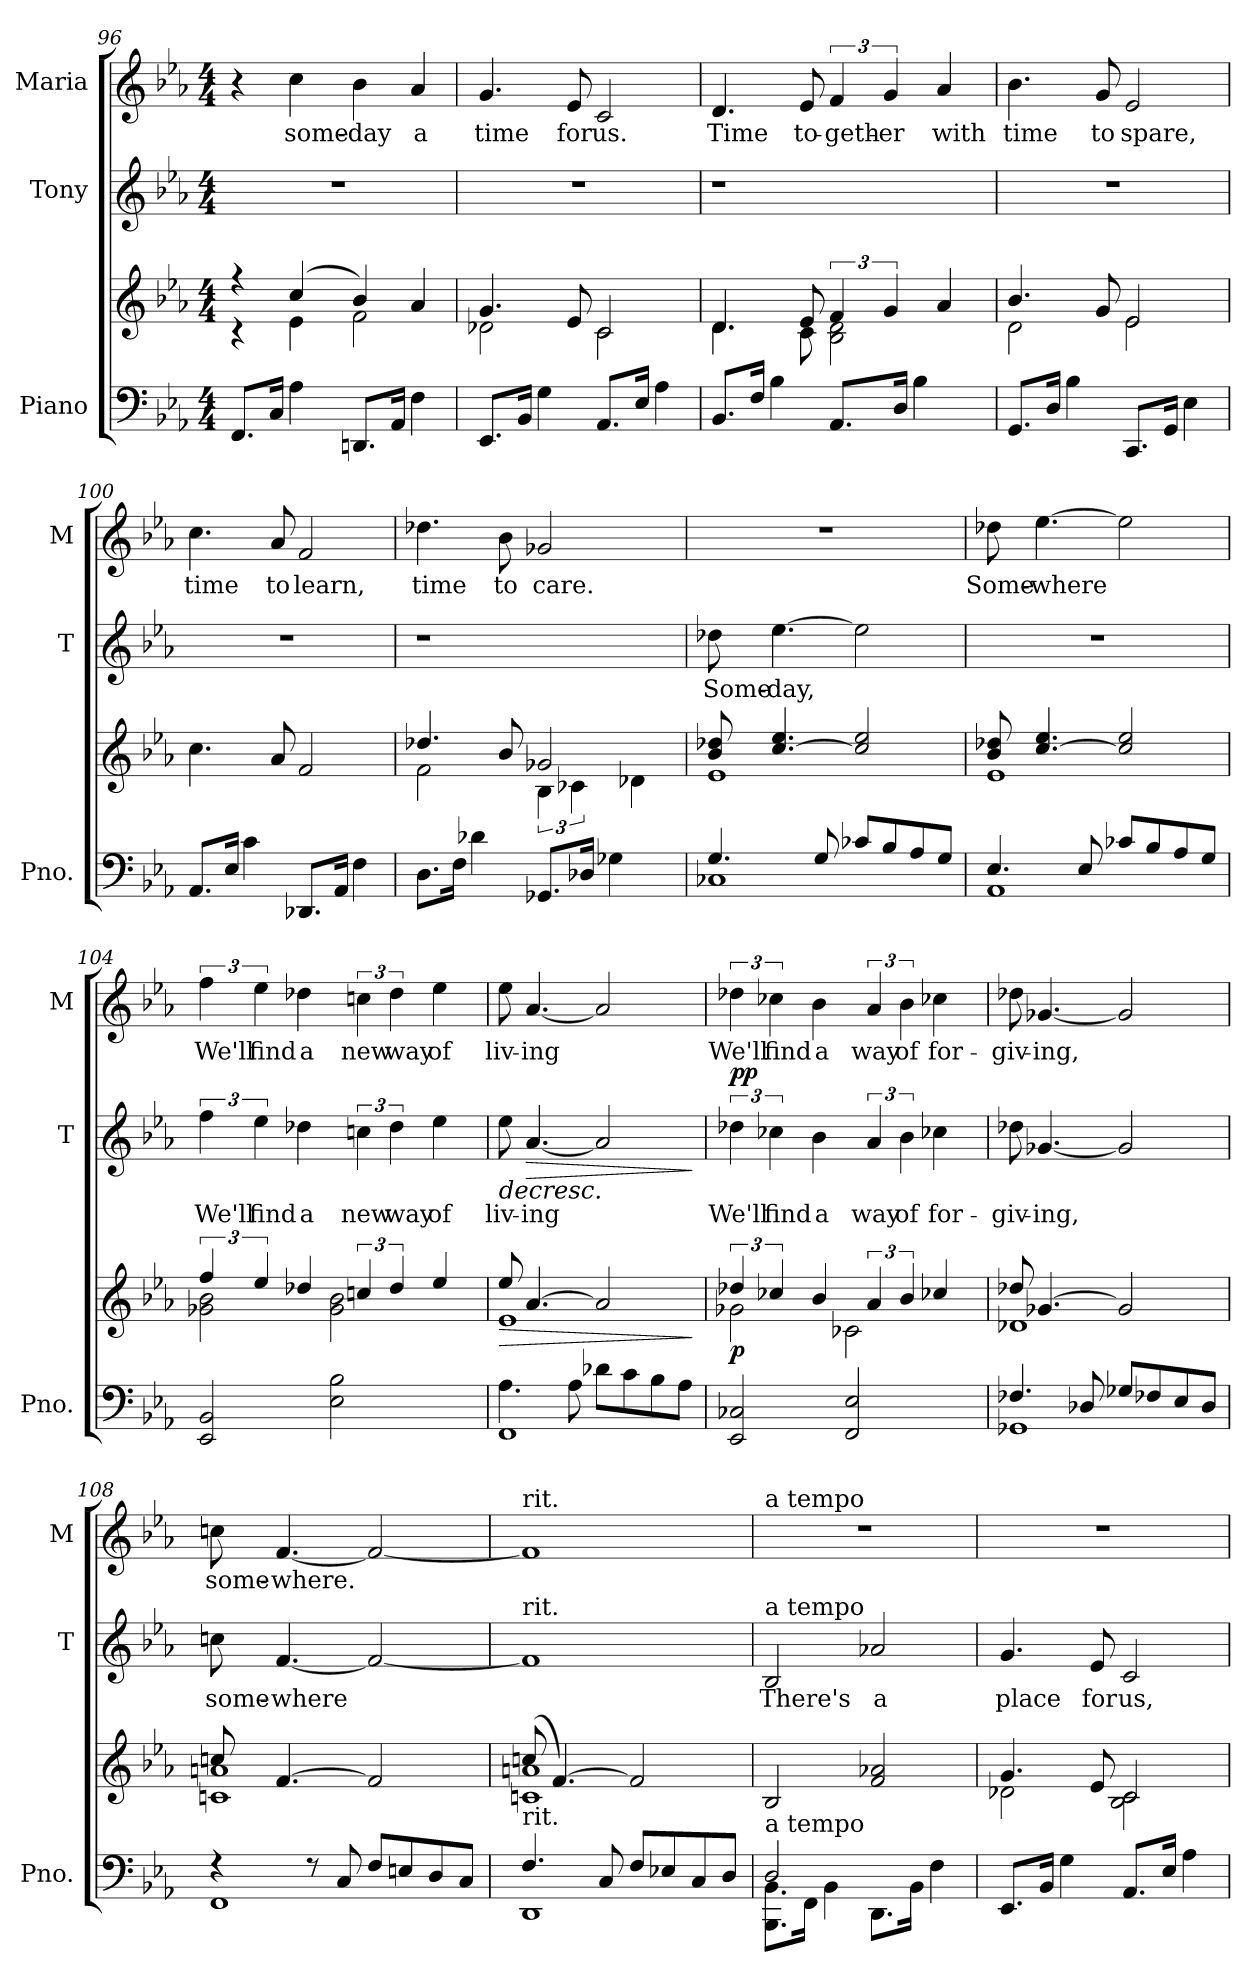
**kern	**kern	**dynam	**kern	**text	**dynam	**kern	**text
*part3	*part3	*part3	*part2	*part2	*part2	*part1	*part1
*staff4	*staff3	*staff3/4	*staff2	*staff2	*staff2	*staff1	*staff1
*I"Piano	*	*	*I"Tony	*	*	*I"Maria	*
*I'Pno.	*	*	*I'T	*	*	*I'M	*
*clefF4	*clefG2	*	*clefG2	*	*	*clefG2	*
*k[b-e-a-]	*k[b-e-a-]	*	*k[b-e-a-]	*	*	*k[b-e-a-]	*
*E-:	*E-:	*	*E-:	*	*	*E-:	*
*M4/4	*M4/4	*	*M4/4	*	*	*M4/4	*
=96	=96	=96	=96	=96	=96	=96	=96
*	*^	*	*	*	*	*	*
8.FF/L	4r	4r	.	1r	.	.	4r	.
16C/Jk	.	.	.	.	.	.	.	.
4A-\	(4cc/	4e-\	.	.	.	.	4cc\	some-
8.DDn/L	4b-/)	2f\	.	.	.	.	4b-\	-day
16AA-/Jk	.	.	.	.	.	.	.	.
4F\	4a-/	.	.	.	.	.	4a-/	a
=97	=97	=97	=97	=97	=97	=97	=97	=97
8.EE-/L	4.g/	2d-X\	.	1r	.	.	4.g/	time
16BB-/Jk	.	.	.	.	.	.	.	.
4G\	.	.	.	.	.	.	.	.
.	8e-/	.	.	.	.	.	8e-/	for
8.AA-/L	2c/	2c\	.	.	.	.	2c/	us.
16E-/Jk	.	.	.	.	.	.	.	.
4A-\	.	.	.	.	.	.	.	.
!!LO:PB:g=z
=98	=98	=98	=98	=98	=98	=98	=98	=98
8.BB-/L	4.d/	4.d\	.	1r	.	.	4.d/	Time
16F/Jk	.	.	.	.	.	.	.	.
4B-\	.	.	.	.	.	.	.	.
.	8e-/	8c\	.	.	.	.	8e-/	to-
8.AA-/L	6f/	2B-\ 2d\	.	.	.	.	6f/	-geth-
.	6g/	.	.	.	.	.	6g/	-er
16D/Jk	.	.	.	.	.	.	.	.
4B-\	.	.	.	.	.	.	.	.
.	4a-/	.	.	.	.	.	4a-/	with
12ryy	.	12ryy	.	12ryy	.	.	.	.
=99	=99	=99	=99	=99	=99	=99	=99	=99
8.GG/L	4.b-/	2d\	.	1r	.	.	4.b-\	time
16D/Jk	.	.	.	.	.	.	.	.
4B-\	.	.	.	.	.	.	.	.
.	8g/	.	.	.	.	.	8g/	to
8.CC/L	2e-/	2e-\	.	.	.	.	2e-/	spare,
16GG/Jk	.	.	.	.	.	.	.	.
4E-\	.	.	.	.	.	.	.	.
*	*v	*v	*	*	*	*	*	*
=100	=100	=100	=100	=100	=100	=100	=100
8.AA-/L	4.cc\	.	1r	.	.	4.cc\	time
16E-/Jk	.	.	.	.	.	.	.
4c\	.	.	.	.	.	.	.
.	8a-/	.	.	.	.	8a-/	to
8.DD-X/L	2f/	.	.	.	.	2f/	learn,
16AA-/Jk	.	.	.	.	.	.	.
4F\	.	.	.	.	.	.	.
!!LO:LB:g=z
=101	=101	=101	=101	=101	=101	=101	=101
*	*^	*	*	*	*	*	*
8.D\L	4.dd-X/	2f\	.	1r	.	.	4.dd-X\	time
16F\Jk	.	.	.	.	.	.	.	.
4d-X\	.	.	.	.	.	.	.	.
.	8b-/	.	.	.	.	.	8b-\	to
8.GG-X/L	2g-X/	6B-\	.	.	.	.	2g-X/	care.
.	.	6c-X\	.	.	.	.	.	.
16D-X/Jk	.	.	.	.	.	.	.	.
4G-X\	.	.	.	.	.	.	.	.
.	.	4d-X\	.	.	.	.	.	.
12ryy	12ryy	.	.	12ryy	.	.	12ryy	.
=102	=102	=102	=102	=102	=102	=102	=102	=102
*^	*	*	*	*	*	*	*	*
4.G/	1C-X	8b-/ 8dd-X/	1e-	.	8dd-X\	Some-	.	1r	.
.	.	[4.cc/ 4.ee-/	.	.	[4.ee-\	-day,	.	.	.
8G/	.	.	.	.	.	.	.	.	.
8c-X/L	.	2cc/] 2ee-/	.	.	2ee-\]	.	.	.	.
8B-/	.	.	.	.	.	.	.	.	.
8A-/	.	.	.	.	.	.	.	.	.
8G/J	.	.	.	.	.	.	.	.	.
=103	=103	=103	=103	=103	=103	=103	=103	=103	=103
4.E-/	1AA-	8b-/ 8dd-X/	1e-	.	1r	.	.	8dd-X\	Some-
.	.	[4.cc/ 4.ee-/	.	.	.	.	.	[4.ee-\	-where
8E-/	.	.	.	.	.	.	.	.	.
8c-X/L	.	2cc/] 2ee-/	.	.	.	.	.	2ee-\]	.
8B-/	.	.	.	.	.	.	.	.	.
8A-/	.	.	.	.	.	.	.	.	.
8G/J	.	.	.	.	.	.	.	.	.
*v	*v	*	*	*	*	*	*	*	*
!!LO:PB:g=z
=104	=104	=104	=104	=104	=104	=104	=104	=104
2EE-/ 2BB-/	6ff/	2g-X\ 2b-\	.	6ff\	We'll	.	6ff\	We'll
.	6ee-/	.	.	6ee-\	find	.	6ee-\	find
.	4dd-X/	.	.	4dd-X\	a	.	4dd-X\	a
2E-\ 2B-\	.	2g-\ 2b-\	.	.	.	.	.	.
.	6ccn/	.	.	6ccn\	new	.	6ccn\	new
.	6dd-/	.	.	6dd-\	way	.	6dd-\	way
.	4ee-/	.	.	4ee-\	of	.	4ee-\	of
6ryy	.	6ryy	.	.	.	.	.	.
=105	=105	=105	=105	=105	=105	=105	=105	=105
*^	*	*	*	*	*	*	*	*
!	!	!	!	!LO:HP:b	!	!	!LO:HP:b	!	!
1FF	4.A-\	8ee-/	1e-	>	8ee-\	liv-	>	8ee-\	liv-
!	!	!	!	!	!	!	!LO:HP:b	!	!
.	.	[4.a-/	.	.	[4.a-/	-ing	>	[4.a-/	-ing
.	8A-\	.	.	.	.	.	.	.	.
.	8d-X\L	2a-/]	.	.	2a-/]	.	.	2a-/]	.
.	8c\	.	.	.	.	.	.	.	.
.	8B-\	.	.	.	.	.	.	.	.
.	8A-\J	.	.	.	.	.	.	.	.
*v	*v	*	*	*	*	*	*	*	*
*	*v	*v	*	*	*	*	*	*
.	.	]	.	.	] ]	.	.
=106	=106	=106	=106	=106	=106	=106	=106
*	*^	*	*	*	*	*	*
!	!	!	!LO:DY:b	!	!	!LO:DY:a	!	!
!	!	!	!	!	!	!LO:DY:n=1:b	!	!
2EE-/ 2C-X/	6dd-X/	2g-X\	p	6dd-X\	We'll	p p	6dd-X\	We'll
.	6cc-X/	.	.	6cc-X\	find	.	6cc-X\	find
.	4b-/	.	.	4b-\	a	.	4b-\	a
2FF/ 2E-/	.	2c-X\	.	.	.	.	.	.
.	6a-/	.	.	6a-/	way	.	6a-/	way
.	6b-/	.	.	6b-\	of	.	6b-\	of
.	4cc-X/	.	.	4cc-X\	for-	.	4cc-X\	for-
6ryy	.	6ryy	.	.	.	.	.	.
!!LO:LB:g=z
=107	=107	=107	=107	=107	=107	=107	=107	=107
*^	*	*	*	*	*	*	*	*
4.F-X/	1GG-X	8dd-X/	1d-X	.	8dd-X\	-giv-	.	8dd-X\	-giv-
.	.	[4.g-X/	.	.	[4.g-X/	-ing,	.	[4.g-X/	-ing,
8D-X/	.	.	.	.	.	.	.	.	.
8G-X/L	.	2g-/]	.	.	2g-/]	.	.	2g-/]	.
8F-X/	.	.	.	.	.	.	.	.	.
8E-/	.	.	.	.	.	.	.	.	.
8D-/J	.	.	.	.	.	.	.	.	.
=108	=108	=108	=108	=108	=108	=108	=108	=108	=108
4r	1FF	8ccn/	1cn 1an	.	8ccn\	some-	.	8ccn\	some-
.	.	[4.f/	.	.	[4.f/	-where	.	[4.f/	-where.
8r	.	.	.	.	.	.	.	.	.
8C/	.	.	.	.	.	.	.	.	.
8F/L	.	2f/]	.	.	2f/_	.	.	2f/_	.
8En/	.	.	.	.	.	.	.	.	.
8D/	.	.	.	.	.	.	.	.	.
8C/J	.	.	.	.	.	.	.	.	.
=109	=109	=109	=109	=109	=109	=109	=109	=109	=109
!	!	!	!	!	!	!	!	!LO:TX:a:t=rit.	!
!	!	!	!	!	!LO:TX:a:t=rit.	!	!	!	!
!LO:TX:a:t=rit.	!	!	!	!	!	!	!	!	!
4.F/	1DD	(8ccn/	1cn 1an	.	1f]	.	.	1f]	.
.	.	[4.f/)	.	.	.	.	.	.	.
8C/	.	.	.	.	.	.	.	.	.
8F/L	.	2f/]	.	.	.	.	.	.	.
8E-X/	.	.	.	.	.	.	.	.	.
8C/	.	.	.	.	.	.	.	.	.
8D/J	.	.	.	.	.	.	.	.	.
*	*	*v	*v	*	*	*	*	*	*
=110	=110	=110	=110	=110	=110	=110	=110	=110
!	!	!	!	!	!	!	!LO:TX:a:t=a tempo	!
!	!	!	!	!LO:TX:a:t=a tempo	!	!	!	!
!LO:TX:a:t=a tempo	!	!	!	!	!	!	!	!
2D/	8.BBB-\ 8.BB-\L	2B-/	.	2B-/	There's	.	1r	.
.	16FF\Jk	.	.	.	.	.	.	.
.	4BB-\	.	.	.	.	.	.	.
2ryy	8.DD\L	2f/ 2a-X/	.	2a-X/	a	.	.	.
.	16BB-\Jk	.	.	.	.	.	.	.
.	4F\	.	.	.	.	.	.	.
*v	*v	*	*	*	*	*	*	*
!!LO:PB:g=z
=111	=111	=111	=111	=111	=111	=111	=111
*	*^	*	*	*	*	*	*
8.EE-/L	4.g/	2d-X\	.	4.g/	place	.	1r	.
16BB-/Jk	.	.	.	.	.	.	.	.
4G\	.	.	.	.	.	.	.	.
.	8e-/	.	.	8e-/	for	.	.	.
8.AA-/L	2c/	2B-\ 2c\	.	2c/	us,	.	.	.
16E-/Jk	.	.	.	.	.	.	.	.
4A-\	.	.	.	.	.	.	.	.
*	*v	*v	*	*	*	*	*	*
=	=	=	=	=	=	=	=
*-	*-	*-	*-	*-	*-	*-	*-
